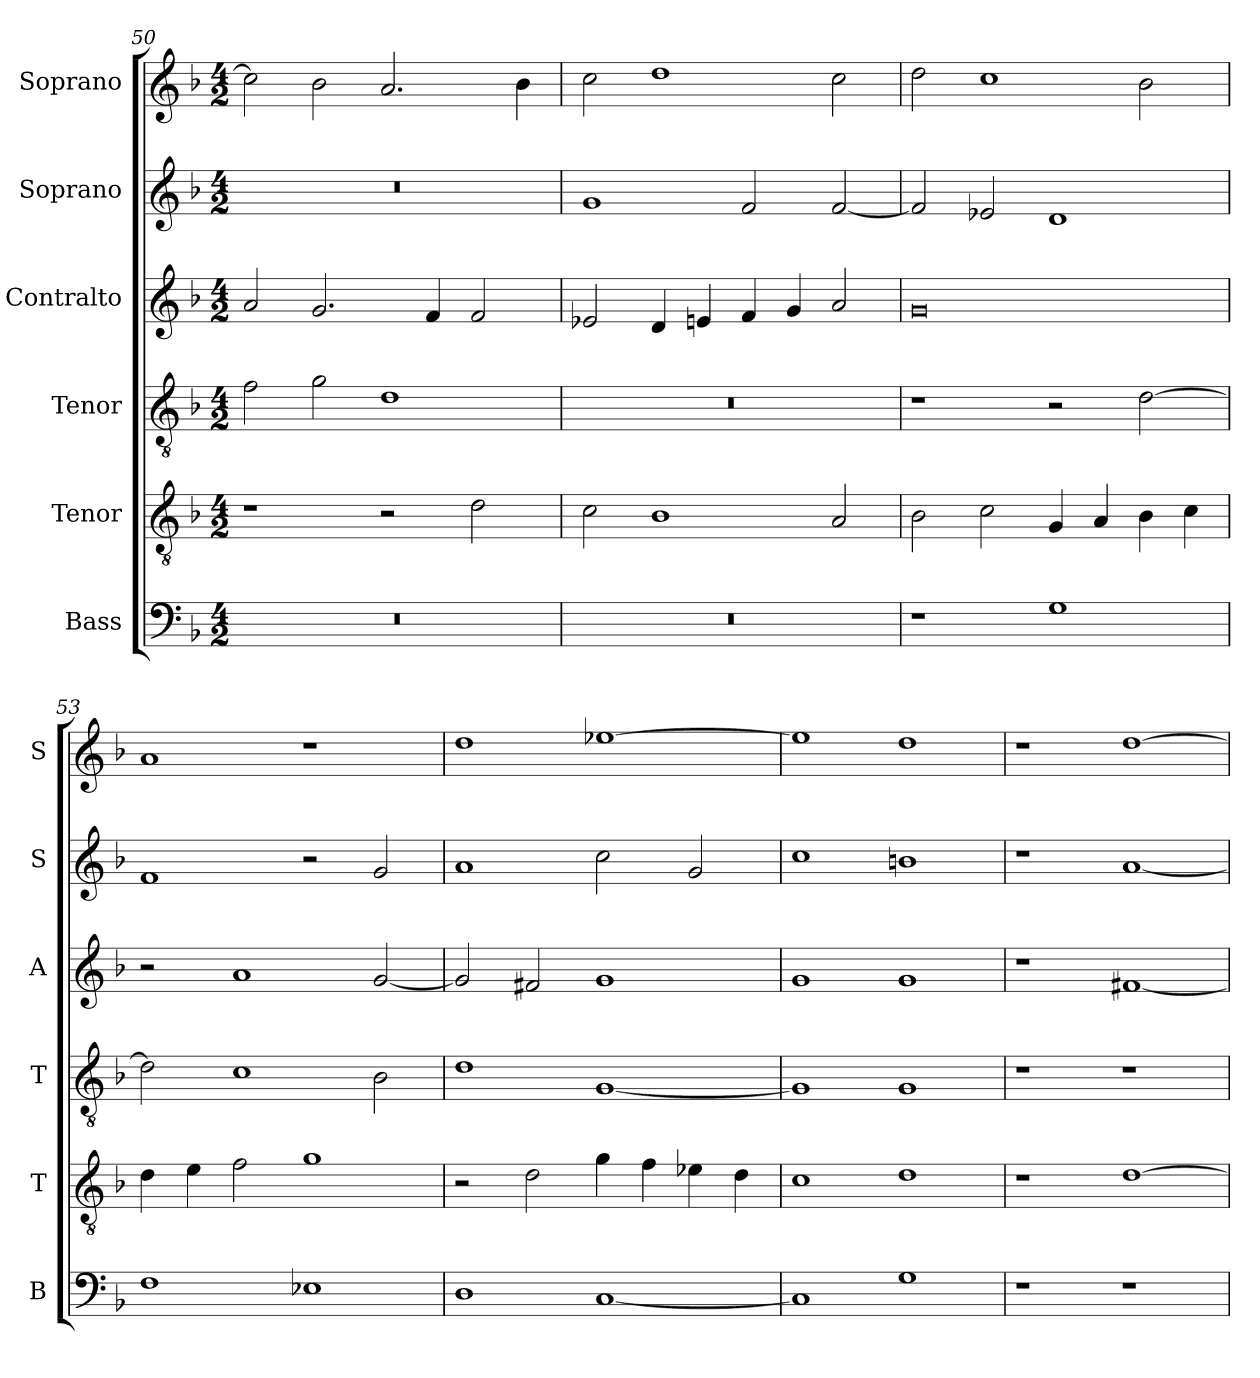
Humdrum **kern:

**kern	**kern	**kern	**kern	**kern	**kern
*part6	*part5	*part4	*part3	*part2	*part1
*staff6	*staff5	*staff4	*staff3	*staff2	*staff1
*I"Bass	*I"Tenor	*I"Tenor	*I"Contralto	*I"Soprano	*I"Soprano
*I'B	*I'T	*I'T	*I'A	*I'S	*I'S
*clefF4	*clefGv2	*clefGv2	*clefG2	*clefG2	*clefG2
*k[b-]	*k[b-]	*k[b-]	*k[b-]	*k[b-]	*k[b-]
*G:dor	*G:dor	*G:dor	*G:dor	*G:dor	*G:dor
*M4/2	*M4/2	*M4/2	*M4/2	*M4/2	*M4/2
=50	=50	=50	=50	=50	=50
0r	1r	2f	2a	0r	2cc]
.	.	2g	2.g	.	2b-
.	2r	1d	.	.	2.a
.	.	.	4f	.	.
.	2d	.	2f	.	.
.	.	.	.	.	4b-
=51	=51	=51	=51	=51	=51
0r	2c	0r	2e-X	1g	2cc
.	1B-	.	4d	.	1dd
.	.	.	4en	.	.
.	.	.	4f	2f	.
.	.	.	4g	.	.
.	2A	.	2a	[2f	2cc
=52	=52	=52	=52	=52	=52
1r	2B-	1r	0g	2f]	2dd
.	2c	.	.	2e-X	1cc
1G	4G	2r	.	1d	.
.	4A	.	.	.	.
.	4B-	[2d	.	.	2b-
.	4c	.	.	.	.
=53	=53	=53	=53	=53	=53
1F	4d	2d]	2r	1f	1a
.	4e	.	.	.	.
.	2f	1c	1a	.	.
1E-X	1g	.	.	2r	1r
.	.	2B-	[2g	2g	.
=54	=54	=54	=54	=54	=54
1D	2r	1d	2g]	1a	1dd
.	2d	.	2f#X	.	.
[1C	4g	[1G	1g	2cc	[1ee-X
.	4f	.	.	.	.
.	4e-X	.	.	2g	.
.	4d	.	.	.	.
=55	=55	=55	=55	=55	=55
1C]	1c	1G]	1g	1cc	1ee-]
1G	1d	1G	1g	1bn	1dd
=56	=56	=56	=56	=56	=56
1r	1r	1r	1r	1r	1r
1r	[1d	1r	[1f#X	[1a	[1dd
=	=	=	=	=	=
*-	*-	*-	*-	*-	*-
